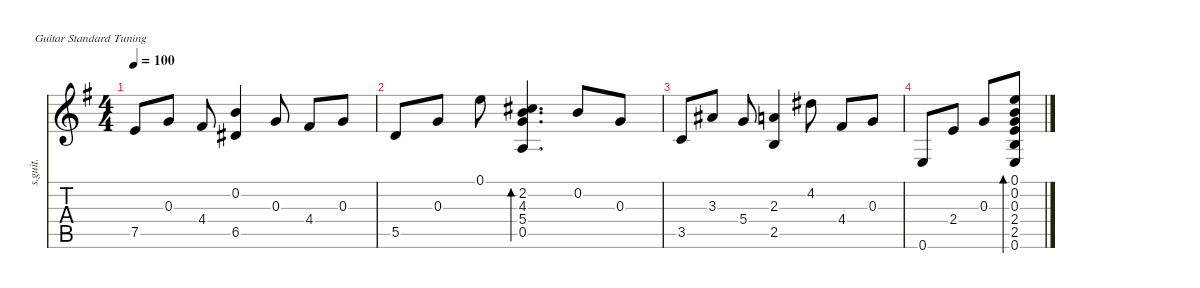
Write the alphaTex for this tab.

\defaultSystemsLayout 4
\hideDynamics
\bracketExtendMode nobrackets
\otherSystemsTrackNameOrientation horizontal
\track ("Steel Guitar" "s.guit.") {instrument acousticguitarsteel}
\staff {score tabs}
\tuning (E4 B3 G3 D3 A2 E2)
\ts (4 4)
\tempo 100
\clef g2
\ks eminor
7.5{acc forcenatural}.8{dy mf instrument acousticguitarsteel beam Up} 0.3{acc forcenatural}.8{beam Up} 4.4{acc #}.8{beam Up} (0.2{acc forcenatural} 6.5{acc #}).4{beam Up} 0.3{acc forcenatural}.8{beam Up} 4.4{acc #}.8{beam Up} 0.3{acc forcenatural}.8{beam Up} |
5.5{acc forcenatural}.8{beam Up} 0.3{acc forcenatural}.8{beam Up} 0.1{acc forcenatural}.8{beam Down} (2.2{acc #} 4.3{acc forcenatural} 5.4{acc forcenatural} 0.5{acc forcenatural}).4{d bd 183 beam Up} 0.2{acc forcenatural}.8{beam Up} 0.3{acc forcenatural}.8{beam Up} |
3.5{acc forcenatural}.8{beam Up} 3.3{acc #}.8{beam Up} 5.4{acc forcenatural}.8{beam Up} (2.3{acc forcenatural} 2.5{acc forcenatural}).4{beam Up} 4.2{acc #}.8{beam Down} 4.4{acc #}.8{beam Up} 0.3{acc forcenatural}.8{beam Up} |
0.6{acc forcenatural}.8{beam Up} 2.4{acc forcenatural}.8{beam Up} 0.3{acc forcenatural}.8{beam Up} (0.1{acc forcenatural} 0.6{acc forcenatural} 2.5{acc forcenatural} 2.4{acc forcenatural} 0.3{acc forcenatural} 0.2{acc forcenatural}).8{bd 116 beam Up}
